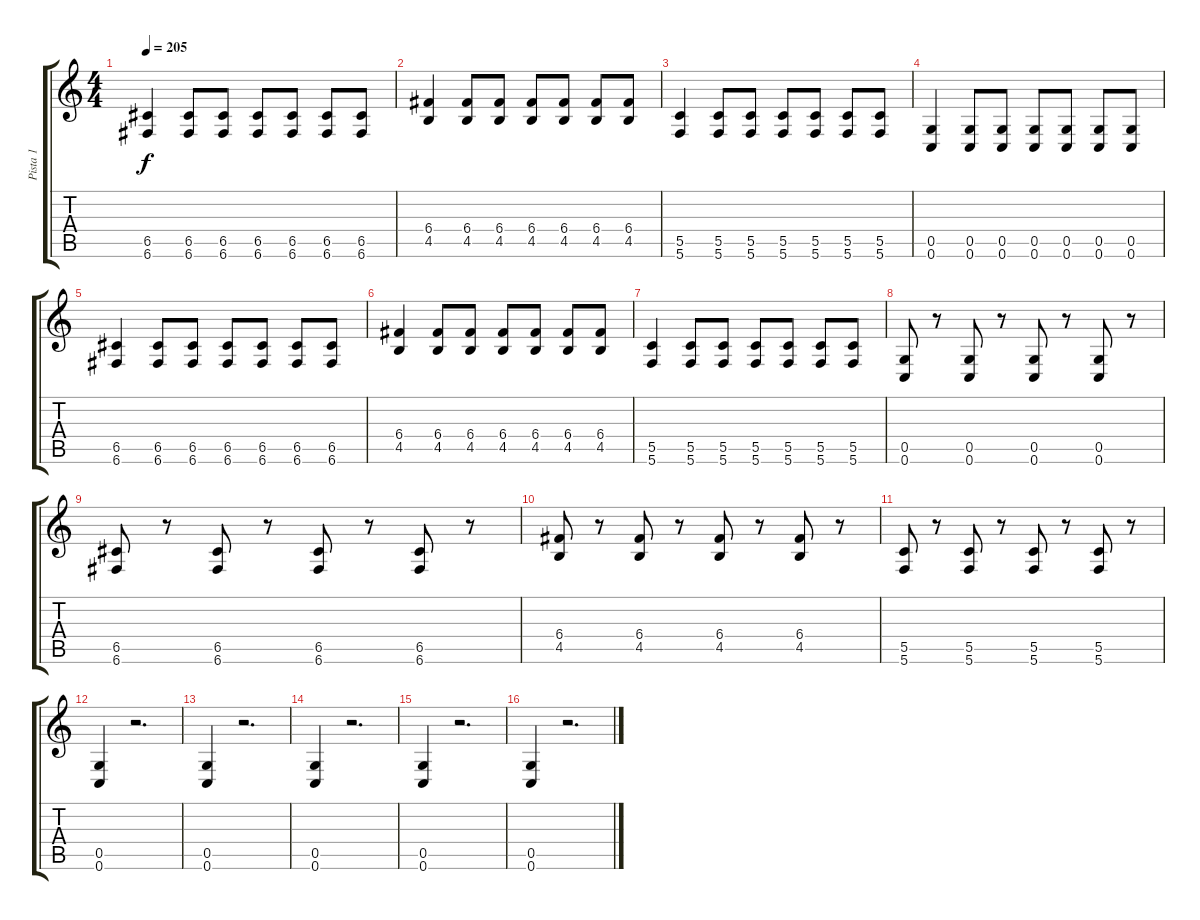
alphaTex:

\track ("Pista 1" "Pista 1") {instrument distortionguitar}
\staff {score tabs}
\tuning (D4 A3 F3 C3 G2 C2) {hide}
\ts (4 4)
\tempo 205
\clef g2
\ks c
(6.5 6.6).4{dy f} (6.5 6.6).8 (6.5 6.6).8 (6.5 6.6).8 (6.5 6.6).8 (6.5 6.6).8 (6.5 6.6).8 |
(6.4 4.5).4 (6.4 4.5).8 (6.4 4.5).8 (6.4 4.5).8 (6.4 4.5).8 (6.4 4.5).8 (6.4 4.5).8 |
(5.5 5.6).4 (5.5 5.6).8 (5.5 5.6).8 (5.5 5.6).8 (5.5 5.6).8 (5.5 5.6).8 (5.5 5.6).8 |
(0.5 0.6).4 (0.5 0.6).8 (0.5 0.6).8 (0.5 0.6).8 (0.5 0.6).8 (0.5 0.6).8 (0.5 0.6).8 |
(6.5 6.6).4 (6.5 6.6).8 (6.5 6.6).8 (6.5 6.6).8 (6.5 6.6).8 (6.5 6.6).8 (6.5 6.6).8 |
(6.4 4.5).4 (6.4 4.5).8 (6.4 4.5).8 (6.4 4.5).8 (6.4 4.5).8 (6.4 4.5).8 (6.4 4.5).8 |
(5.5 5.6).4 (5.5 5.6).8 (5.5 5.6).8 (5.5 5.6).8 (5.5 5.6).8 (5.5 5.6).8 (5.5 5.6).8 |
(0.5 0.6).8 r.8 (0.5 0.6).8 r.8 (0.5 0.6).8 r.8 (0.5 0.6).8 r.8 |
(6.5 6.6).8 r.8 (6.5 6.6).8 r.8 (6.5 6.6).8 r.8 (6.5 6.6).8 r.8 |
(6.4 4.5).8 r.8 (6.4 4.5).8 r.8 (6.4 4.5).8 r.8 (6.4 4.5).8 r.8 |
(5.5 5.6).8 r.8 (5.5 5.6).8 r.8 (5.5 5.6).8 r.8 (5.5 5.6).8 r.8 |
(0.5 0.6).4 r.2{d} |
(0.5 0.6).4 r.2{d} |
(0.5 0.6).4 r.2{d} |
(0.5 0.6).4 r.2{d} |
(0.5 0.6).4 r.2{d}
